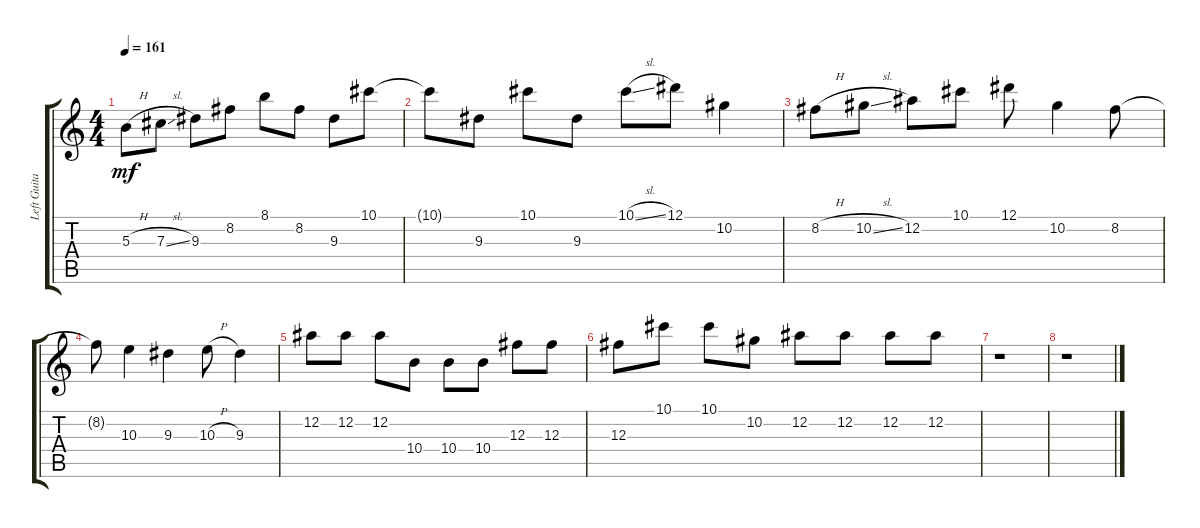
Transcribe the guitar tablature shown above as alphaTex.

\track ("Left Guitar" "Left Guita") {instrument distortionguitar}
\staff {score tabs}
\tuning (Eb4 Bb3 Gb3 Db3 Ab2 Eb2) {hide}
\ts (4 4)
\tempo 161
\clef g2
\ks c
5.3{h}.8{dy mf} 7.3{sl}.8 9.3.8 8.2.8 8.1.8 8.2.8 9.3.8 10.1.8 |
10.1{t}.8 9.3.8 10.1.8 9.3.8 10.1{sl}.8 12.1.8 10.2.4 |
8.2{h}.8 10.2{sl}.8 12.2.8 10.1.8 12.1.8 10.2.4 8.2.8 |
8.2{t}.8 10.3.4 9.3.4 10.3{h}.8 9.3.4 |
12.2.8 12.2.8 12.2.8 10.4.8 10.4.8 10.4.8 12.3.8 12.3.8 |
12.3.8 10.1.8 10.1.8 10.2.8 12.2.8 12.2.8 12.2.8 12.2.8 |
r.1 |
r.1
